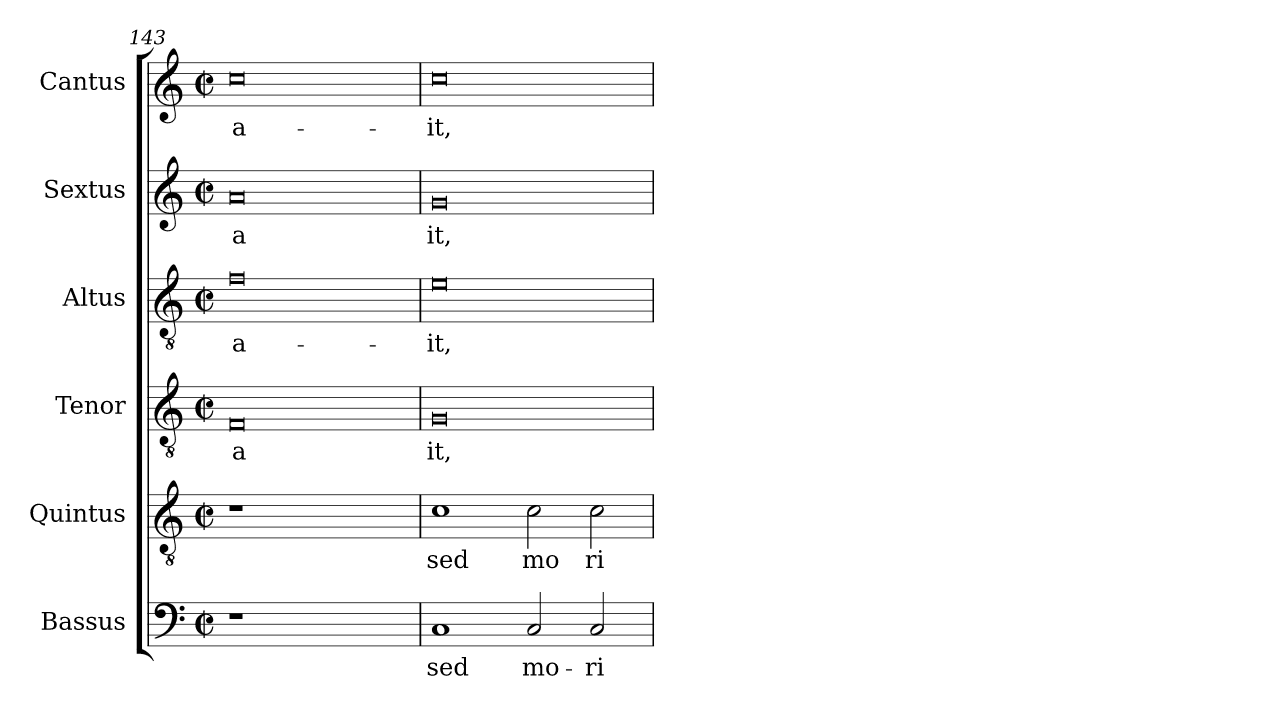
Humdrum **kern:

**kern	**text	**kern	**text	**kern	**text	**kern	**text	**kern	**text	**kern	**text
*part6	*part6	*part5	*part5	*part4	*part4	*part3	*part3	*part2	*part2	*part1	*part1
*staff6	*staff6	*staff5	*staff5	*staff4	*staff4	*staff3	*staff3	*staff2	*staff2	*staff1	*staff1
*I"Bassus	*	*I"Quintus	*	*I"Tenor	*	*I"Altus	*	*I"Sextus	*	*I"Cantus	*
*I'Bassus	*	*I'Quintus	*	*I'Tenor	*	*I'Altus	*	*	*	*I'Cantus	*
*clefF4	*	*clefGv2	*	*clefGv2	*	*clefGv2	*	*clefG2	*	*clefG2	*
*k[]	*	*k[]	*	*k[]	*	*k[]	*	*k[]	*	*k[]	*
*C:	*	*C:	*	*C:	*	*C:	*	*C:	*	*C:	*
*M2/2	*	*M2/2	*	*M2/2	*	*M2/2	*	*M2/2	*	*M2/2	*
*met(c|)	*	*met(c|)	*	*met(c|)	*	*met(c|)	*	*met(c|)	*	*met(c|)	*
=143	=143	=143	=143	=143	=143	=143	=143	=143	=143	=143	=143
!	!	!	!	!	!LO:LY:b	!	!LO:LY:b:cj	!	!LO:LY:b:cj	!	!LO:LY:b:cj
1r	.	1r	.	0F	a	0f	a-	0a	a	0cc	a-
1ryy	.	1ryy	.	.	.	.	.	.	.	.	.
!!LO:LB:g=z
=144	=144	=144	=144	=144	=144	=144	=144	=144	=144	=144	=144
!	!LO:LY:b:cj	!	!LO:LY:b	!	!LO:LY:b	!	!LO:LY:b:cj	!	!LO:LY:b:cj	!	!LO:LY:b:cj
1C	sed	1c	sed	0G	it,	0e	-it,	0g	it,	0cc	-it,
!	!LO:LY:b:cj	!	!LO:LY:b	!	!	!	!	!	!	!	!
2C/	mo-	2c\	mo	.	.	.	.	.	.	.	.
!	!LO:LY:b:cj	!	!LO:LY:b	!	!	!	!	!	!	!	!
2C/	-ri-	2c\	ri	.	.	.	.	.	.	.	.
=	=	=	=	=	=	=	=	=	=	=	=
*-	*-	*-	*-	*-	*-	*-	*-	*-	*-	*-	*-
